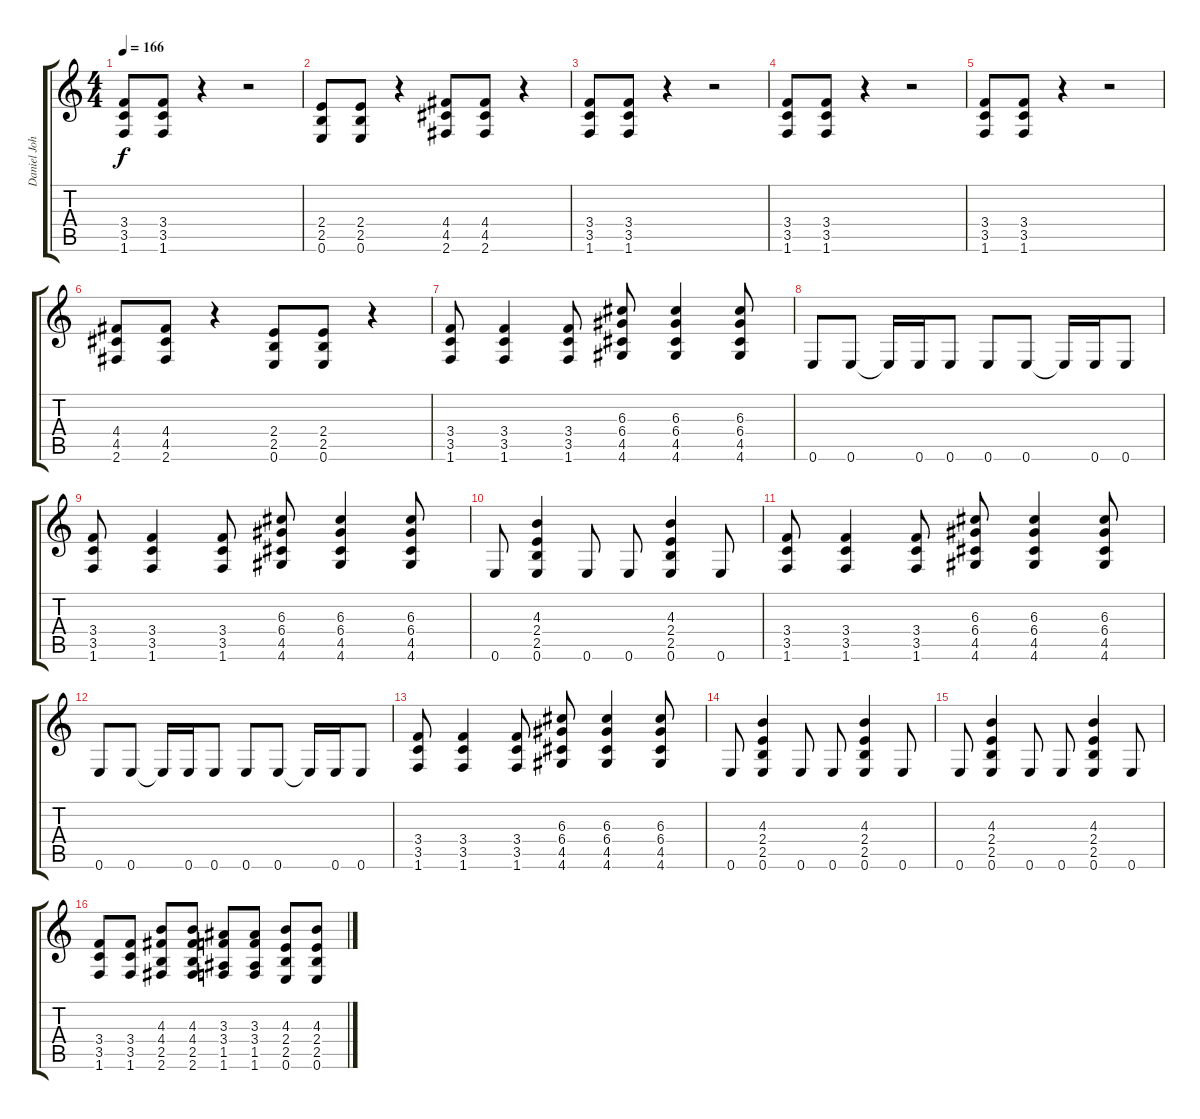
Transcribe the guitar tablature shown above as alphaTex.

\track ("Daniel Johns (gtr 1)" "Daniel Joh") {instrument distortionguitar}
\staff {score tabs}
\tuning (E4 B3 G3 D3 A2 E2) {hide}
\ts (4 4)
\tempo 166
\clef g2
\ks c
(3.4 3.5 1.6).8{dy f} (3.4 3.5 1.6).8 r.4 r.2 |
(2.4 2.5 0.6).8 (2.4 2.5 0.6).8 r.4 (4.4 4.5 2.6).8 (4.4 4.5 2.6).8 r.4 |
(3.4 3.5 1.6).8 (3.4 3.5 1.6).8 r.4 r.2 |
(3.4 3.5 1.6).8 (3.4 3.5 1.6).8 r.4 r.2 |
(3.4 3.5 1.6).8 (3.4 3.5 1.6).8 r.4 r.2 |
(4.4 4.5 2.6).8 (4.4 4.5 2.6).8 r.4 (2.4 2.5 0.6).8 (2.4 2.5 0.6).8 r.4 |
(3.4 3.5 1.6).8 (3.4 3.5 1.6).4 (3.4 3.5 1.6).8 (6.3 6.4 4.5 4.6).8 (6.3 6.4 4.5 4.6).4 (6.3 6.4 4.5 4.6).8 |
0.6.8 0.6.8 0.6{t}.16 0.6.16 0.6.8 0.6.8 0.6.8 0.6{t}.16 0.6.16 0.6.8 |
(3.4 3.5 1.6).8 (3.4 3.5 1.6).4 (3.4 3.5 1.6).8 (6.3 6.4 4.5 4.6).8 (6.3 6.4 4.5 4.6).4 (6.3 6.4 4.5 4.6).8 |
0.6.8 (4.3 2.4 2.5 0.6).4 0.6.8 0.6.8 (4.3 2.4 2.5 0.6).4 0.6.8 |
(3.4 3.5 1.6).8 (3.4 3.5 1.6).4 (3.4 3.5 1.6).8 (6.3 6.4 4.5 4.6).8 (6.3 6.4 4.5 4.6).4 (6.3 6.4 4.5 4.6).8 |
0.6.8 0.6.8 0.6{t}.16 0.6.16 0.6.8 0.6.8 0.6.8 0.6{t}.16 0.6.16 0.6.8 |
(3.4 3.5 1.6).8 (3.4 3.5 1.6).4 (3.4 3.5 1.6).8 (6.3 6.4 4.5 4.6).8 (6.3 6.4 4.5 4.6).4 (6.3 6.4 4.5 4.6).8 |
0.6.8 (4.3 2.4 2.5 0.6).4 0.6.8 0.6.8 (4.3 2.4 2.5 0.6).4 0.6.8 |
0.6.8 (4.3 2.4 2.5 0.6).4 0.6.8 0.6.8 (4.3 2.4 2.5 0.6).4 0.6.8 |
(3.4 3.5 1.6).8 (3.4 3.5 1.6).8 (4.3 4.4 2.5 2.6).8 (4.3 4.4 2.5 2.6).8 (3.3 3.4 1.5 1.6).8 (3.3 3.4 1.5 1.6).8 (4.3 2.4 2.5 0.6).8 (4.3 2.4 2.5 0.6).8
